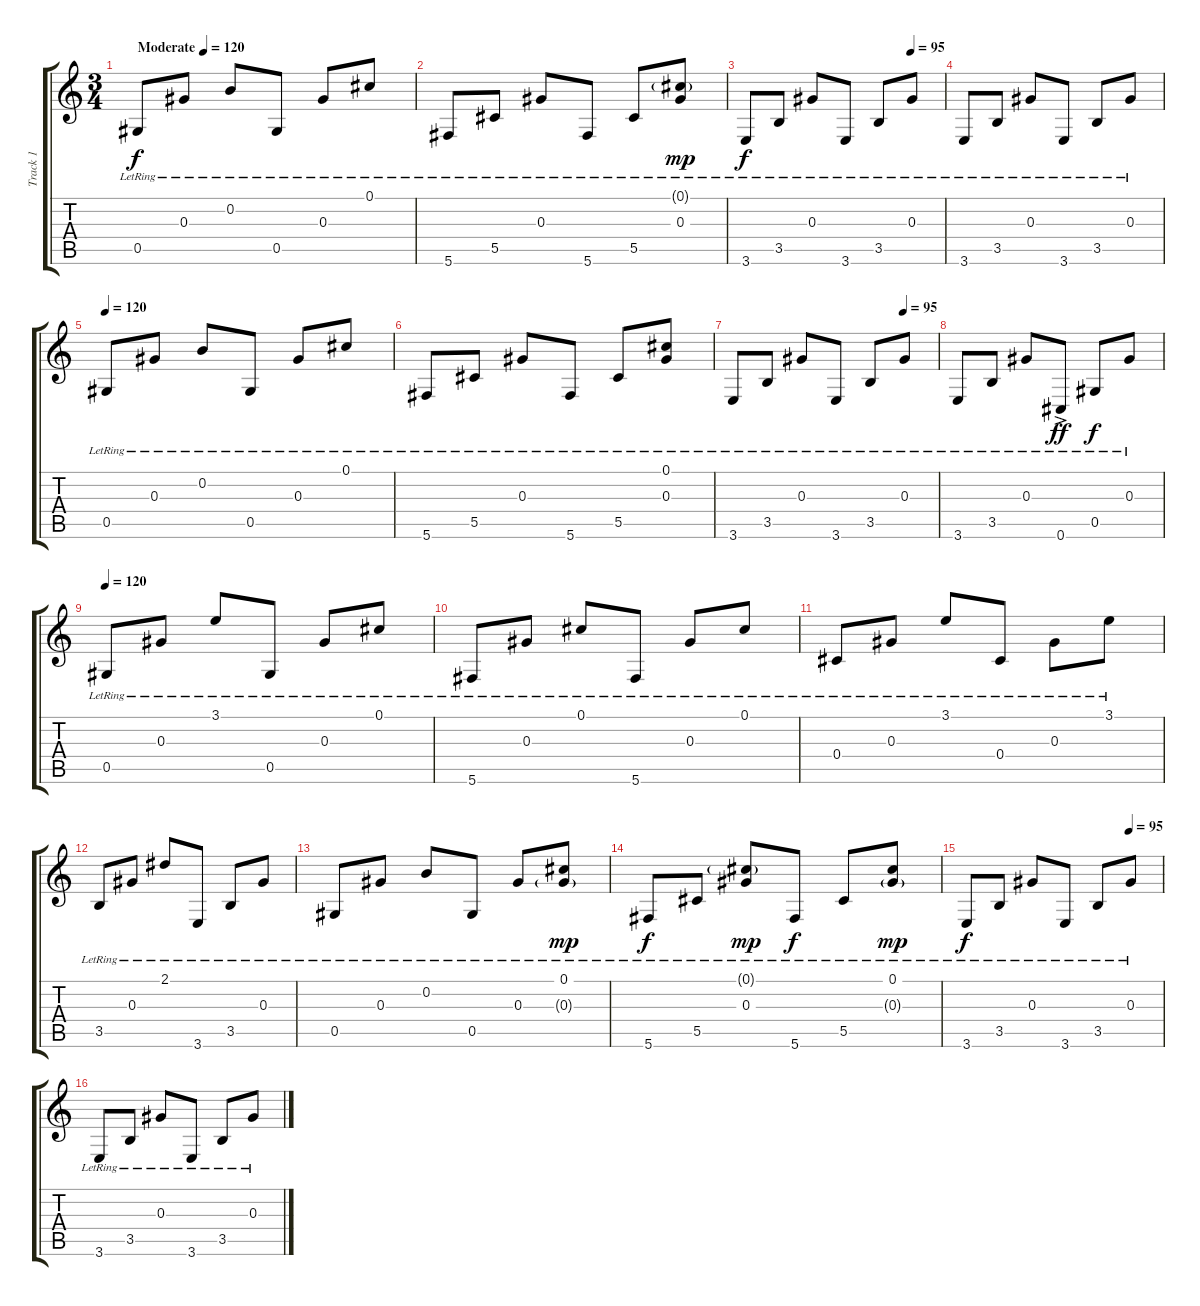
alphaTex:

\track ("Track 1" "Track 1") {instrument acousticguitarsteel}
\staff {score tabs}
\tuning (Db4 B3 Ab3 Db3 Ab2 Db2) {hide}
\ts (3 4)
\tempo (120 "Moderate")
\clef g2
\ks c
0.5{lr}.8{dy f instrument acousticguitarsteel} 0.3{lr}.8 0.2{lr}.8 0.5{lr}.8 0.3{lr}.8 0.1{lr}.8 |
5.6{lr}.8 5.5{lr}.8 0.3{lr}.8 5.6{lr}.8 5.5{lr}.8 (0.1{g lr} 0.3{lr}).8{dy mp} |
\tempo (95 0.8333333333333334)
3.6{lr}.8{dy f} 3.5{lr}.8 0.3{lr}.8 3.6{lr}.8 3.5{lr}.8 0.3{lr}.8 |
3.6{lr}.8 3.5{lr}.8 0.3{lr}.8 3.6{lr}.8 3.5{lr}.8 0.3{lr}.8 |
\tempo 120
0.5{lr}.8 0.3{lr}.8 0.2{lr}.8 0.5{lr}.8 0.3{lr}.8 0.1{lr}.8 |
5.6{lr}.8 5.5{lr}.8 0.3{lr}.8 5.6{lr}.8 5.5{lr}.8 (0.1{lr} 0.3{lr}).8 |
\tempo (95 0.8333333333333334)
3.6{lr}.8 3.5{lr}.8 0.3{lr}.8 3.6{lr}.8 3.5{lr}.8 0.3{lr}.8 |
3.6{lr}.8 3.5{lr}.8 0.3{lr}.8 0.6{ac lr}.8{dy ff} 0.5{lr}.8{dy f} 0.3{lr}.8 |
\tempo 120
0.5{lr}.8 0.3{lr}.8 3.1{lr}.8 0.5{lr}.8 0.3{lr}.8 0.1{lr}.8 |
5.6{lr}.8 0.3{lr}.8 0.1{lr}.8 5.6{lr}.8 0.3{lr}.8 0.1{lr}.8 |
0.4{lr}.8 0.3{lr}.8 3.1{lr}.8 0.4{lr}.8 0.3{lr}.8 3.1{lr}.8 |
3.5{lr}.8 0.3{lr}.8 2.1{lr}.8 3.6{lr}.8 3.5{lr}.8 0.3{lr}.8 |
0.5{lr}.8 0.3{lr}.8 0.2{lr}.8 0.5{lr}.8 0.3{lr}.8 (0.1{lr} 0.3{g}).8{dy mp} |
5.6{lr}.8{dy f} 5.5{lr}.8 (0.1{g} 0.3{lr}).8{dy mp} 5.6{lr}.8{dy f} 5.5{lr}.8 (0.1{lr} 0.3{g lr}).8{dy mp} |
\tempo (95 0.8333333333333334)
3.6{lr}.8{dy f} 3.5{lr}.8 0.3{lr}.8 3.6{lr}.8 3.5{lr}.8 0.3{lr}.8 |
3.6{lr}.8 3.5{lr}.8 0.3{lr}.8 3.6{lr}.8 3.5{lr}.8 0.3{lr}.8
